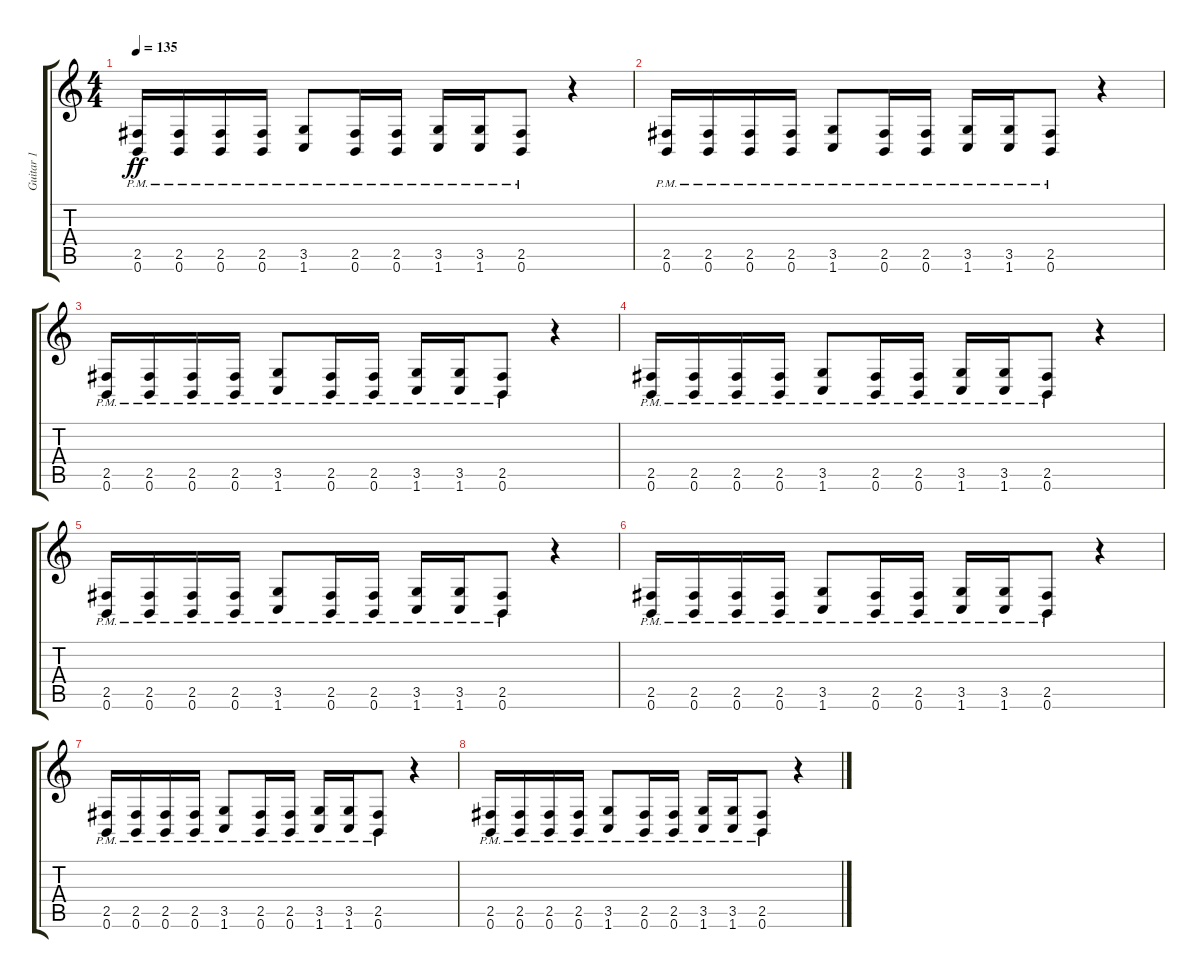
\track ("Guitar 1" "Guitar 1") {instrument distortionguitar}
\staff {score tabs}
\tuning (B3 Gb3 D3 A2 E2 B1) {hide}
\ts (4 4)
\tempo 135
\clef g2
\ks c
(2.5{pm} 0.6{pm}).16{dy ff} (2.5{pm} 0.6{pm}).16 (2.5{pm} 0.6{pm}).16 (2.5{pm} 0.6{pm}).16 (3.5{pm} 1.6{pm}).8 (2.5{pm} 0.6{pm}).16 (2.5{pm} 0.6{pm}).16 (3.5{pm} 1.6{pm}).16 (3.5{pm} 1.6{pm}).16 (2.5{pm} 0.6{pm}).8 r.4 |
(2.5{pm} 0.6{pm}).16 (2.5{pm} 0.6{pm}).16 (2.5{pm} 0.6{pm}).16 (2.5{pm} 0.6{pm}).16 (3.5{pm} 1.6{pm}).8 (2.5{pm} 0.6{pm}).16 (2.5{pm} 0.6{pm}).16 (3.5{pm} 1.6{pm}).16 (3.5{pm} 1.6{pm}).16 (2.5{pm} 0.6{pm}).8 r.4 |
(2.5{pm} 0.6{pm}).16 (2.5{pm} 0.6{pm}).16 (2.5{pm} 0.6{pm}).16 (2.5{pm} 0.6{pm}).16 (3.5{pm} 1.6{pm}).8 (2.5{pm} 0.6{pm}).16 (2.5{pm} 0.6{pm}).16 (3.5{pm} 1.6{pm}).16 (3.5{pm} 1.6{pm}).16 (2.5{pm} 0.6{pm}).8 r.4 |
(2.5{pm} 0.6{pm}).16 (2.5{pm} 0.6{pm}).16 (2.5{pm} 0.6{pm}).16 (2.5{pm} 0.6{pm}).16 (3.5{pm} 1.6{pm}).8 (2.5{pm} 0.6{pm}).16 (2.5{pm} 0.6{pm}).16 (3.5{pm} 1.6{pm}).16 (3.5{pm} 1.6{pm}).16 (2.5{pm} 0.6{pm}).8 r.4 |
(2.5{pm} 0.6{pm}).16 (2.5{pm} 0.6{pm}).16 (2.5{pm} 0.6{pm}).16 (2.5{pm} 0.6{pm}).16 (3.5{pm} 1.6{pm}).8 (2.5{pm} 0.6{pm}).16 (2.5{pm} 0.6{pm}).16 (3.5{pm} 1.6{pm}).16 (3.5{pm} 1.6{pm}).16 (2.5{pm} 0.6{pm}).8 r.4 |
(2.5{pm} 0.6{pm}).16 (2.5{pm} 0.6{pm}).16 (2.5{pm} 0.6{pm}).16 (2.5{pm} 0.6{pm}).16 (3.5{pm} 1.6{pm}).8 (2.5{pm} 0.6{pm}).16 (2.5{pm} 0.6{pm}).16 (3.5{pm} 1.6{pm}).16 (3.5{pm} 1.6{pm}).16 (2.5{pm} 0.6{pm}).8 r.4 |
(2.5{pm} 0.6{pm}).16 (2.5{pm} 0.6{pm}).16 (2.5{pm} 0.6{pm}).16 (2.5{pm} 0.6{pm}).16 (3.5{pm} 1.6{pm}).8 (2.5{pm} 0.6{pm}).16 (2.5{pm} 0.6{pm}).16 (3.5{pm} 1.6{pm}).16 (3.5{pm} 1.6{pm}).16 (2.5{pm} 0.6{pm}).8 r.4 |
(2.5{pm} 0.6{pm}).16 (2.5{pm} 0.6{pm}).16 (2.5{pm} 0.6{pm}).16 (2.5{pm} 0.6{pm}).16 (3.5{pm} 1.6{pm}).8 (2.5{pm} 0.6{pm}).16 (2.5{pm} 0.6{pm}).16 (3.5{pm} 1.6{pm}).16 (3.5{pm} 1.6{pm}).16 (2.5{pm} 0.6{pm}).8 r.4
